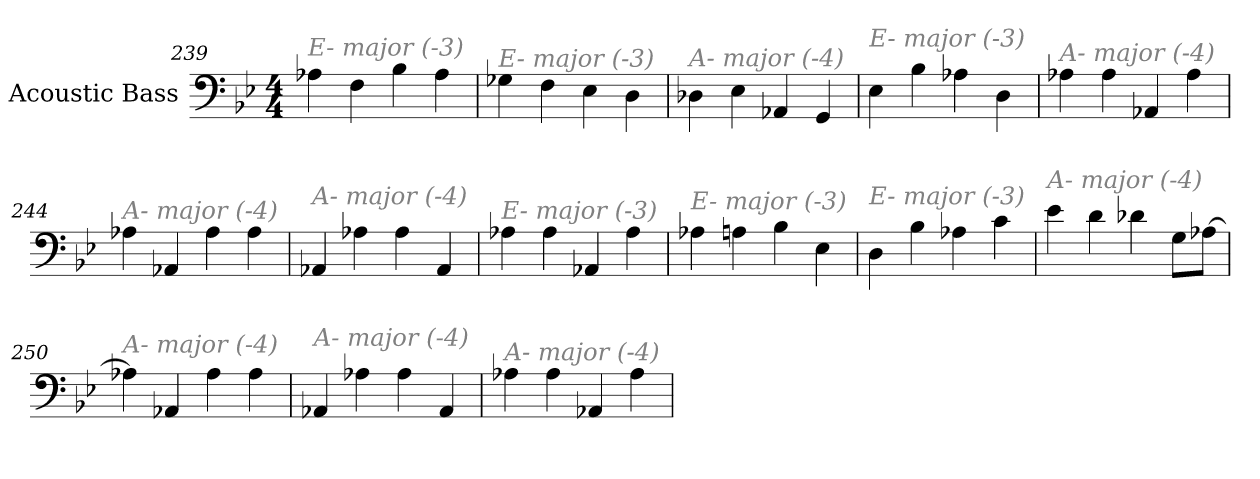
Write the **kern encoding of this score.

**kern
*part1
*staff1
*I"Acoustic Bass
*clefF4
*ITrd7c12
*k[b-e-]
*B-:
*M4/4
=239
!LO:TX:i:color=#808080:t=E- major (-3)
4AA-X
4FF
4BB-
4AA-
=240
!LO:TX:i:color=#808080:t=E- major (-3)
4GG-X
4FF
4EE-
4DD
=241
!LO:TX:i:color=#808080:t=A- major (-4)
4DD-X
4EE-
4AAA-X
4GGG
=242
!LO:TX:i:color=#808080:t=E- major (-3)
4EE-
4BB-
4AA-X
4DD
=243
!LO:TX:i:color=#808080:t=A- major (-4)
4AA-X
4AA-
4AAA-X
4AA-
=244
!LO:TX:i:color=#808080:t=A- major (-4)
4AA-X
4AAA-X
4AA-
4AA-
=245
!LO:TX:i:color=#808080:t=A- major (-4)
4AAA-X
4AA-X
4AA-
4AAA-
=246
!LO:TX:i:color=#808080:t=E- major (-3)
4AA-X
4AA-
4AAA-X
4AA-
=247
!LO:TX:i:color=#808080:t=E- major (-3)
4AA-X
4AAn
4BB-
4EE-
=248
!LO:TX:i:color=#808080:t=E- major (-3)
4DD
4BB-
4AA-X
4C
=249
!LO:TX:i:color=#808080:t=A- major (-4)
4E-
4D
4D-X
8GGL
[8AA-XJ
=250
!LO:TX:i:color=#808080:t=A- major (-4)
4AA-X]
4AAA-X
4AA-
4AA-
=251
!LO:TX:i:color=#808080:t=A- major (-4)
4AAA-X
4AA-X
4AA-
4AAA-
=252
!LO:TX:i:color=#808080:t=A- major (-4)
4AA-X
4AA-
4AAA-X
4AA-
=
*-
